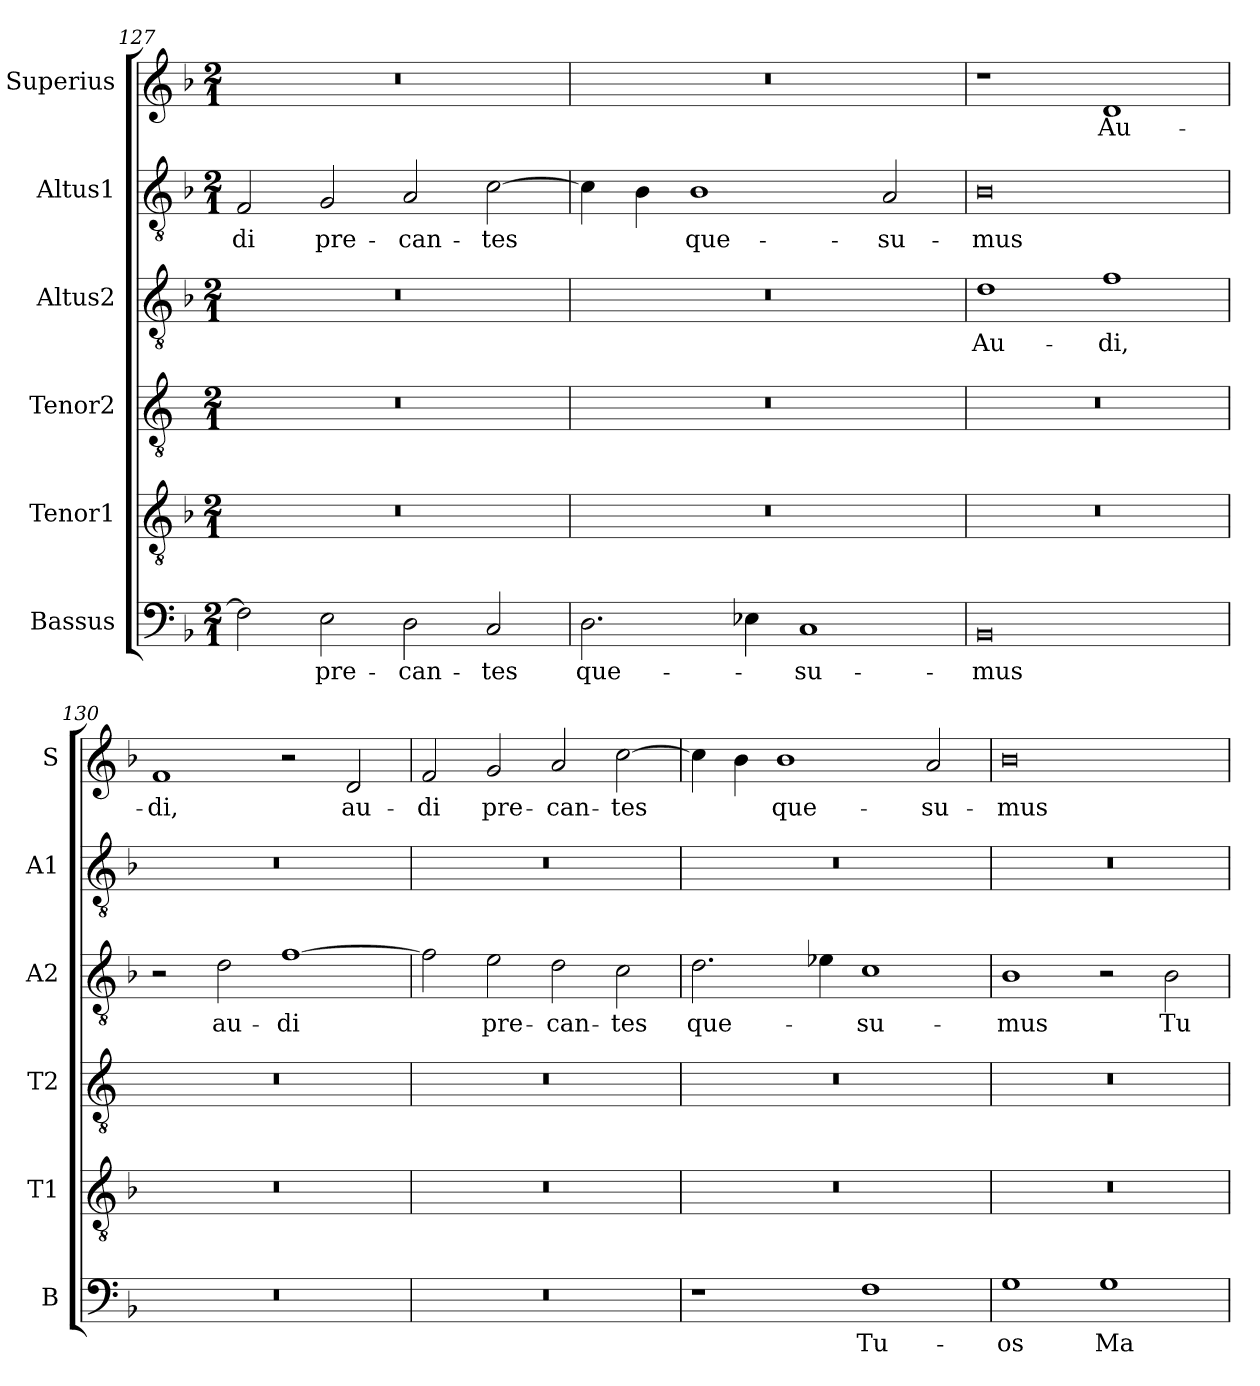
**kern	**text	**kern	**kern	**kern	**text	**kern	**text	**kern	**text
*part6	*part6	*part5	*part4	*part3	*part3	*part2	*part2	*part1	*part1
*staff6	*staff6	*staff5	*staff4	*staff3	*staff3	*staff2	*staff2	*staff1	*staff1
*I"Bassus	*	*I"Tenor1	*I"Tenor2	*I"Altus2	*	*I"Altus1	*	*I"Superius	*
*I'B	*	*I'T1	*I'T2	*I'A2	*	*I'A1	*	*I'S	*
*clefF4	*	*clefGv2	*clefGv2	*clefGv2	*	*clefGv2	*	*clefG2	*
*k[b-]	*	*k[b-]	*k[]	*k[b-]	*	*k[b-]	*	*k[b-]	*
*M2/1	*	*M2/1	*M2/1	*M2/1	*	*M2/1	*	*M2/1	*
=127	=127	=127	=127	=127	=127	=127	=127	=127	=127
2F\]	.	0r	0r	0r	.	2F/	-di	0r	.
2E\	pre-	.	.	.	.	2G/	pre-	.	.
2D\	-can-	.	.	.	.	2A/	-can-	.	.
2C/	-tes	.	.	.	.	[2c\	-tes	.	.
=128	=128	=128	=128	=128	=128	=128	=128	=128	=128
2.D\	que-	0r	0r	0r	.	4c\]	.	0r	.
.	.	.	.	.	.	4B-\	.	.	.
.	.	.	.	.	.	1B-	que-	.	.
4E-X\	.	.	.	.	.	.	.	.	.
1C	-su-	.	.	.	.	.	.	.	.
.	.	.	.	.	.	2A/	-su-	.	.
=129	=129	=129	=129	=129	=129	=129	=129	=129	=129
0BB-	-mus	0r	0r	1d	Au-	0B-	-mus	1r	.
.	.	.	.	1f	-di,	.	.	1d	Au-
=130	=130	=130	=130	=130	=130	=130	=130	=130	=130
0r	.	0r	0r	2r	.	0r	.	1f	-di,
.	.	.	.	2d\	au-	.	.	.	.
.	.	.	.	[1f	-di	.	.	2r	.
.	.	.	.	.	.	.	.	2d/	au-
=131	=131	=131	=131	=131	=131	=131	=131	=131	=131
0r	.	0r	0r	2f\]	.	0r	.	2f/	-di
.	.	.	.	2e\	pre-	.	.	2g/	pre-
.	.	.	.	2d\	-can-	.	.	2a/	-can-
.	.	.	.	2c\	-tes	.	.	[2cc\	-tes
=132	=132	=132	=132	=132	=132	=132	=132	=132	=132
1r	.	0r	0r	2.d\	que-	0r	.	4cc\]	.
.	.	.	.	.	.	.	.	4b-\	.
.	.	.	.	.	.	.	.	1b-	que-
.	.	.	.	4e-X\	.	.	.	.	.
1F	Tu-	.	.	1c	-su-	.	.	.	.
.	.	.	.	.	.	.	.	2a/	-su-
=133	=133	=133	=133	=133	=133	=133	=133	=133	=133
1G	-os	0r	0r	1B-	-mus	0r	.	0b-	-mus
1G	Ma-	.	.	2r	.	.	.	.	.
.	.	.	.	2B-\	Tu-	.	.	.	.
=	=	=	=	=	=	=	=	=	=
*-	*-	*-	*-	*-	*-	*-	*-	*-	*-
